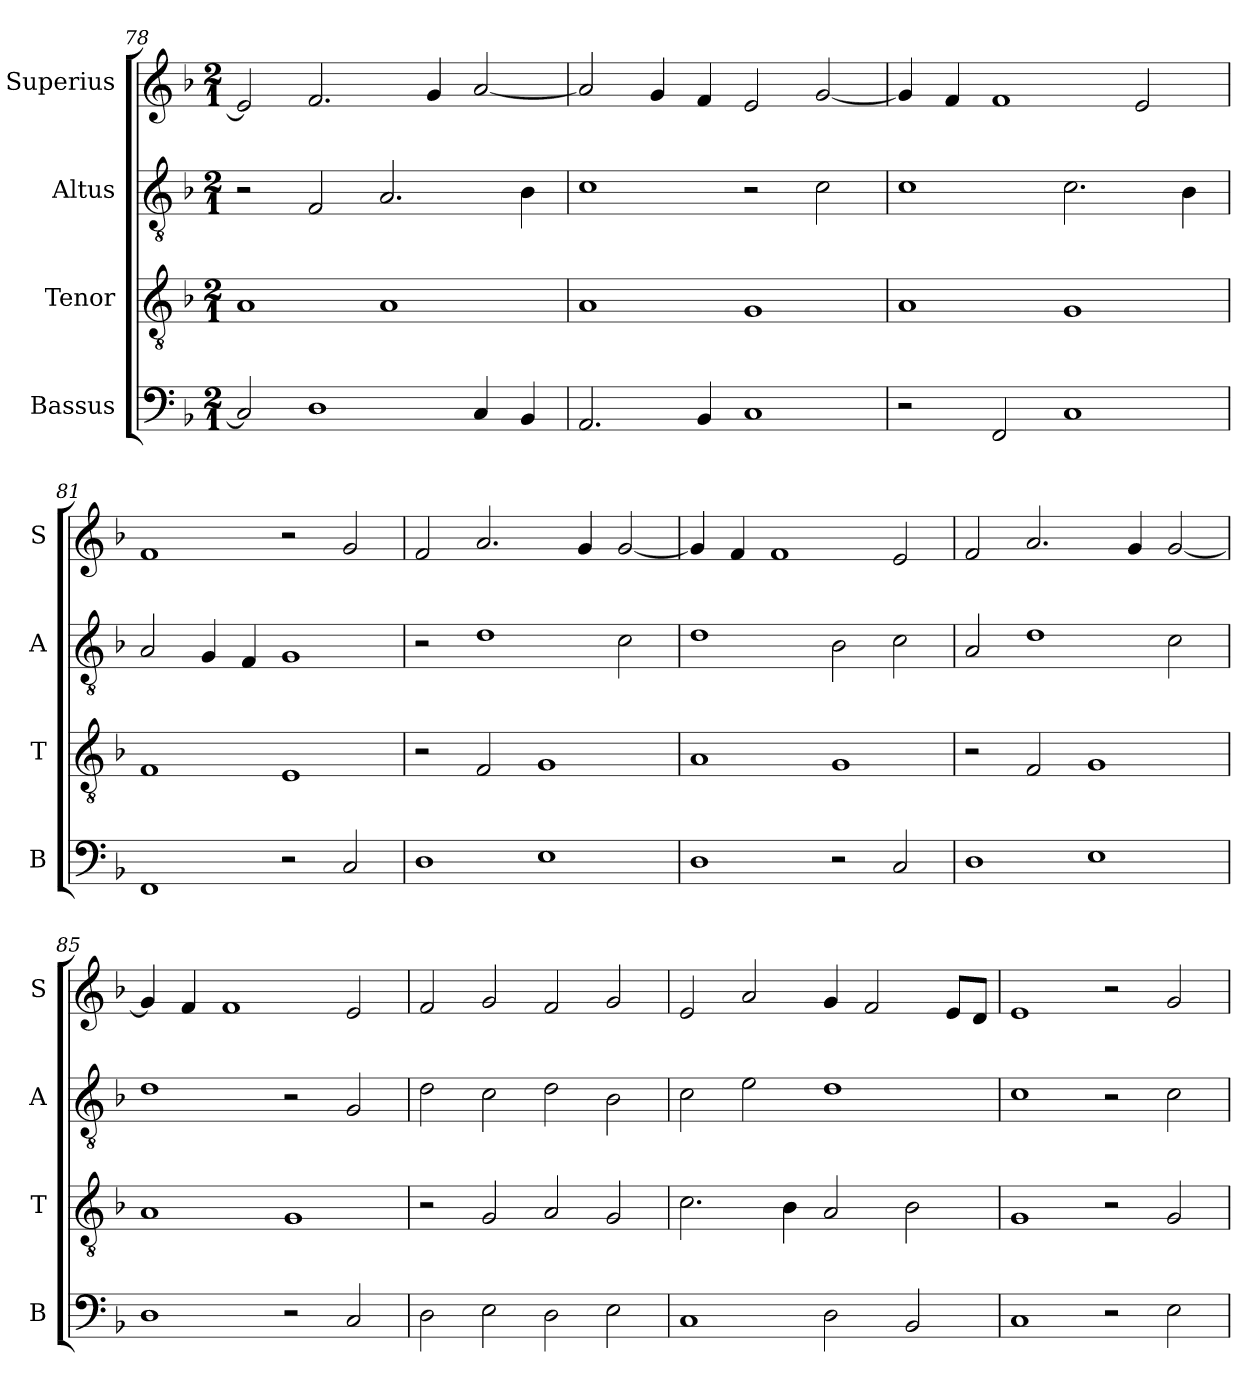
**kern	**kern	**kern	**kern
*part4	*part3	*part2	*part1
*staff4	*staff3	*staff2	*staff1
*I"Bassus	*I"Tenor	*I"Altus	*I"Superius
*I'B	*I'T	*I'A	*I'S
*clefF4	*clefGv2	*clefGv2	*clefG2
*k[b-]	*k[b-]	*k[b-]	*k[b-]
*M2/1	*M2/1	*M2/1	*M2/1
=78	=78	=78	=78
2C/]	1A	2r	2e/]
1D	.	2F/	2.f/
.	1A	2.A/	.
.	.	.	4g/
4C/	.	.	[2a/
4BB-/	.	4B-\	.
=79	=79	=79	=79
2.AA/	1A	1c	2a/]
.	.	.	4g/
4BB-/	.	.	4f/
1C	1G	2r	2e/
.	.	2c\	[2g/
=80	=80	=80	=80
2r	1A	1c	4g/]
.	.	.	4f/
2FF/	.	.	1f
1C	1G	2.c\	.
.	.	.	2e/
.	.	4B-\	.
=81	=81	=81	=81
1FF	1F	2A/	1f
.	.	4G/	.
.	.	4F/	.
2r	1E	1G	2r
2C/	.	.	2g/
=82	=82	=82	=82
1D	2r	2r	2f/
.	2F/	1d	2.a/
1E	1G	.	.
.	.	.	4g/
.	.	2c\	[2g/
=83	=83	=83	=83
1D	1A	1d	4g/]
.	.	.	4f/
.	.	.	1f
2r	1G	2B-\	.
2C/	.	2c\	2e/
=84	=84	=84	=84
1D	2r	2A/	2f/
.	2F/	1d	2.a/
1E	1G	.	.
.	.	.	4g/
.	.	2c\	[2g/
=85	=85	=85	=85
1D	1A	1d	4g/]
.	.	.	4f/
.	.	.	1f
2r	1G	2r	.
2C/	.	2G/	2e/
=86	=86	=86	=86
2D\	2r	2d\	2f/
2E\	2G/	2c\	2g/
2D\	2A/	2d\	2f/
2E\	2G/	2B-\	2g/
=87	=87	=87	=87
1C	2.c\	2c\	2e/
.	.	2e\	2a/
.	4B-\	.	.
2D\	2A/	1d	4g/
.	.	.	2f/
2BB-/	2B-\	.	.
.	.	.	8e/L
.	.	.	8d/J
=88	=88	=88	=88
1C	1G	1c	1e
2r	2r	2r	2r
2E\	2G/	2c\	2g/
=	=	=	=
*-	*-	*-	*-
